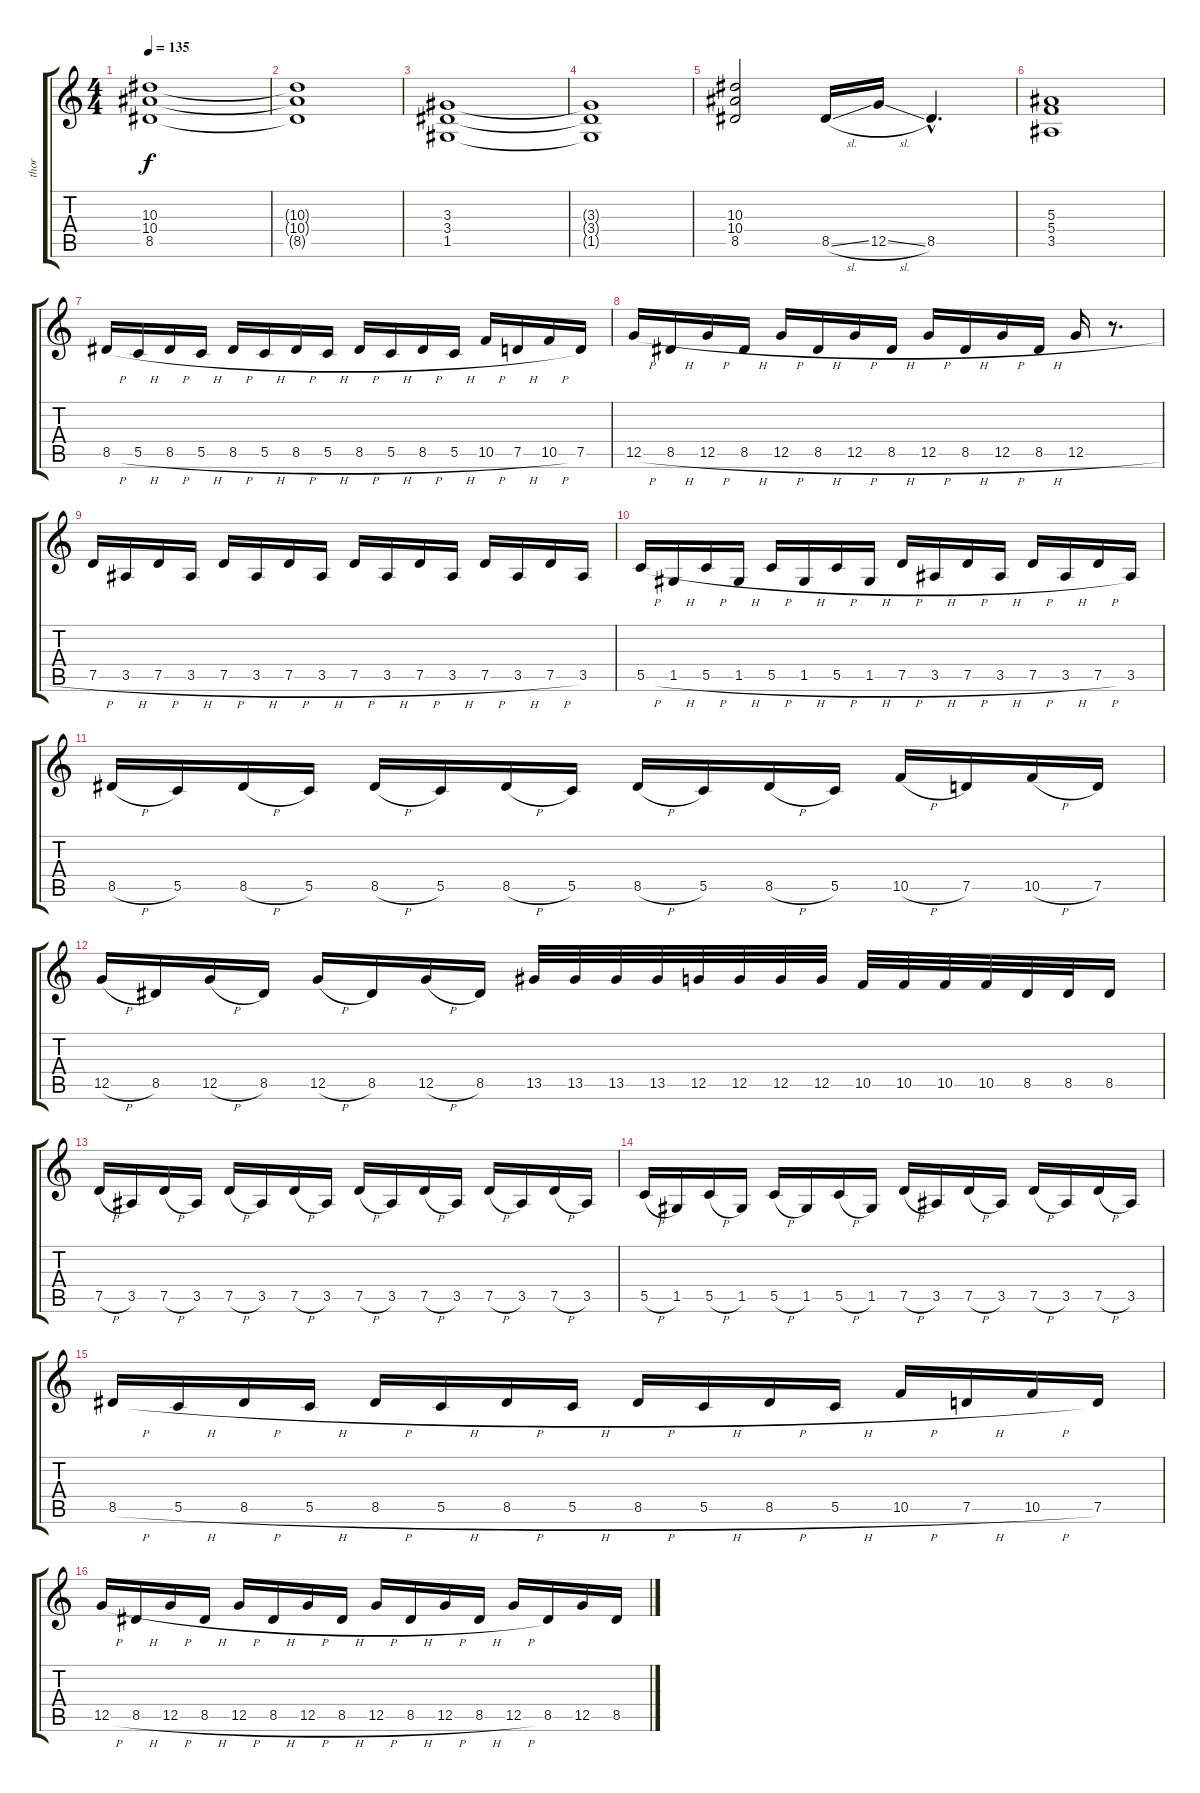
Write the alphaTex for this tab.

\track ("thor" "thor") {instrument distortionguitar}
\staff {score tabs}
\tuning (D4 A3 F3 C3 G2 C2) {hide}
\ts (4 4)
\tempo 135
\clef g2
\ks c
(10.3 10.4 8.5).1{dy f} |
(10.3{t} 10.4{t} 8.5{t}).1 |
(3.3 3.4 1.5).1 |
(3.3{t} 3.4{t} 1.5{t}).1 |
(10.3 10.4 8.5).2 8.5{sl}.16 12.5{sl}.16 8.5{hac}.4{d} |
(5.3 5.4 3.5).1 |
8.5{h}.16 5.5{h}.16 8.5{h}.16 5.5{h}.16 8.5{h}.16 5.5{h}.16 8.5{h}.16 5.5{h}.16 8.5{h}.16 5.5{h}.16 8.5{h}.16 5.5{h}.16 10.5{h}.16 7.5{h}.16 10.5{h}.16 7.5.16 |
12.5{h}.16 8.5{h}.16 12.5{h}.16 8.5{h}.16 12.5{h}.16 8.5{h}.16 12.5{h}.16 8.5{h}.16 12.5{h}.16 8.5{h}.16 12.5{h}.16 8.5{h}.16 12.5{h}.16 r.8{d} |
7.5{h}.16 3.5{h}.16 7.5{h}.16 3.5{h}.16 7.5{h}.16 3.5{h}.16 7.5{h}.16 3.5{h}.16 7.5{h}.16 3.5{h}.16 7.5{h}.16 3.5{h}.16 7.5{h}.16 3.5{h}.16 7.5{h}.16 3.5.16 |
5.5{h}.16 1.5{h}.16 5.5{h}.16 1.5{h}.16 5.5{h}.16 1.5{h}.16 5.5{h}.16 1.5{h}.16 7.5{h}.16 3.5{h}.16 7.5{h}.16 3.5{h}.16 7.5{h}.16 3.5{h}.16 7.5{h}.16 3.5.16 |
8.5{h}.16 5.5.16 8.5{h}.16 5.5.16 8.5{h}.16 5.5.16 8.5{h}.16 5.5.16 8.5{h}.16 5.5.16 8.5{h}.16 5.5.16 10.5{h}.16 7.5.16 10.5{h}.16 7.5.16 |
12.5{h}.16 8.5.16 12.5{h}.16 8.5.16 12.5{h}.16 8.5.16 12.5{h}.16 8.5.16 13.5.32 13.5.32 13.5.32 13.5.32 12.5.32 12.5.32 12.5.32 12.5.32 10.5.32 10.5.32 10.5.32 10.5.32 8.5.32 8.5.32 8.5.16 |
7.5{h}.16 3.5.16 7.5{h}.16 3.5.16 7.5{h}.16 3.5.16 7.5{h}.16 3.5.16 7.5{h}.16 3.5.16 7.5{h}.16 3.5.16 7.5{h}.16 3.5.16 7.5{h}.16 3.5.16 |
5.5{h}.16 1.5.16 5.5{h}.16 1.5.16 5.5{h}.16 1.5.16 5.5{h}.16 1.5.16 7.5{h}.16 3.5.16 7.5{h}.16 3.5.16 7.5{h}.16 3.5.16 7.5{h}.16 3.5.16 |
8.5{h}.16 5.5{h}.16 8.5{h}.16 5.5{h}.16 8.5{h}.16 5.5{h}.16 8.5{h}.16 5.5{h}.16 8.5{h}.16 5.5{h}.16 8.5{h}.16 5.5{h}.16 10.5{h}.16 7.5{h}.16 10.5{h}.16 7.5.16 |
12.5{h}.16 8.5{h}.16 12.5{h}.16 8.5{h}.16 12.5{h}.16 8.5{h}.16 12.5{h}.16 8.5{h}.16 12.5{h}.16 8.5{h}.16 12.5{h}.16 8.5{h}.16 12.5{h}.16 8.5.16 12.5.16 8.5.16
